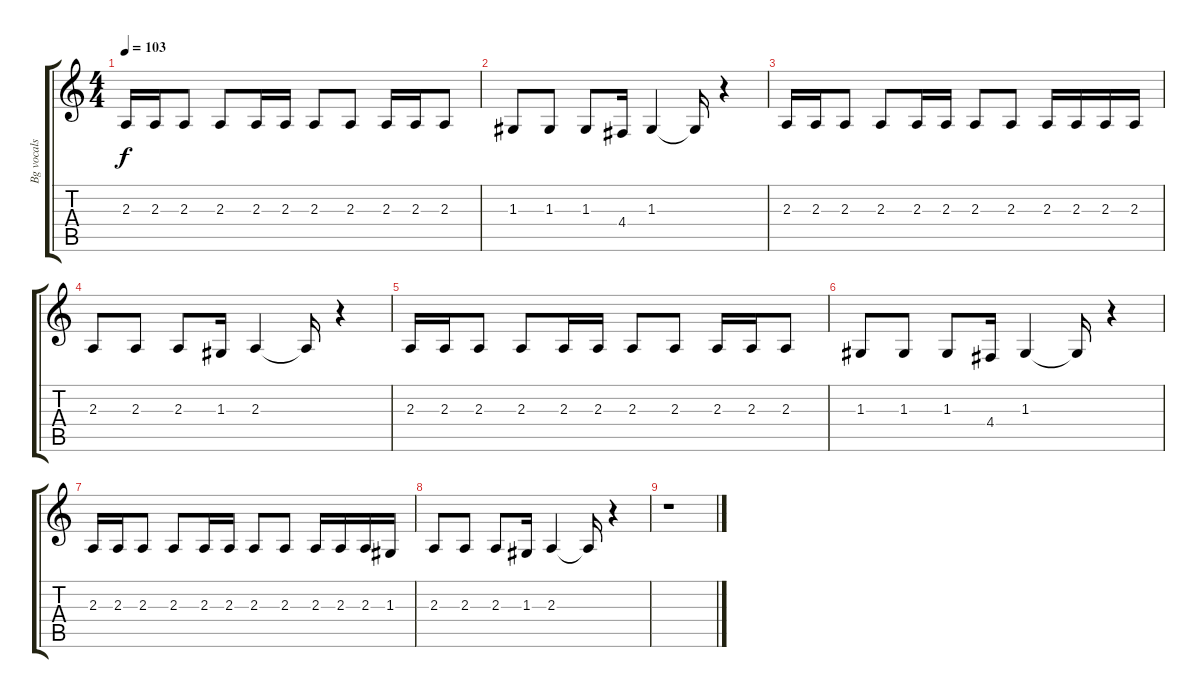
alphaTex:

\track ("Bg vocals" "Bg vocals") {instrument oboe}
\staff {score tabs}
\tuning (E4 B3 G3 D3 A2 E2) {hide}
\ts (4 4)
\tempo 103
\clef g2
\ks c
2.3.16{dy f} 2.3.16 2.3.8 2.3.8 2.3.16 2.3.16 2.3.8 2.3.8 2.3.16 2.3.16 2.3.8 |
1.3.8 1.3.8 1.3.8 4.4.16 1.3.4 1.3{t}.16 r.4 |
2.3.16 2.3.16 2.3.8 2.3.8 2.3.16 2.3.16 2.3.8 2.3.8 2.3.16 2.3.16 2.3.16 2.3.16 |
2.3.8 2.3.8 2.3.8 1.3.16 2.3.4 2.3{t}.16 r.4 |
2.3.16 2.3.16 2.3.8 2.3.8 2.3.16 2.3.16 2.3.8 2.3.8 2.3.16 2.3.16 2.3.8 |
1.3.8 1.3.8 1.3.8 4.4.16 1.3.4 1.3{t}.16 r.4 |
2.3.16 2.3.16 2.3.8 2.3.8 2.3.16 2.3.16 2.3.8 2.3.8 2.3.16 2.3.16 2.3.16 1.3.16 |
2.3.8 2.3.8 2.3.8 1.3.16 2.3.4 2.3{t}.16 r.4 |
r.1
